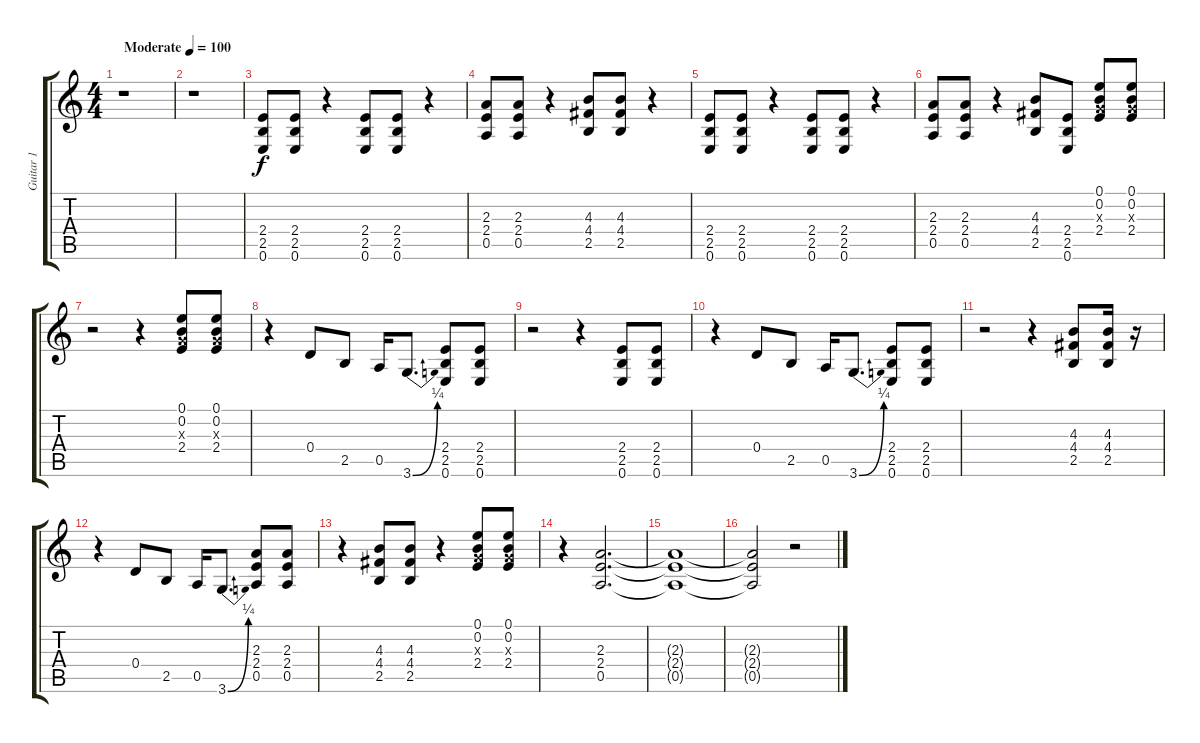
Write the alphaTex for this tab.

\track ("Guitar 1" "Guitar 1") {instrument overdrivenguitar}
\staff {score tabs}
\tuning (E4 B3 G3 D3 A2 E2) {hide}
\ts (4 4)
\tempo (100 "Moderate")
\clef g2
\ks c
r.1{dy f instrument overdrivenguitar} |
r.1 |
(2.4 2.5 0.6).8 (2.4 2.5 0.6).8 r.4 (2.4 2.5 0.6).8 (2.4 2.5 0.6).8 r.4 |
(2.3 2.4 0.5).8 (2.3 2.4 0.5).8 r.4 (4.3 4.4 2.5).8 (4.3 4.4 2.5).8 r.4{txt ""} |
(2.4 2.5 0.6).8 (2.4 2.5 0.6).8 r.4 (2.4 2.5 0.6).8 (2.4 2.5 0.6).8 r.4 |
(2.3 2.4 0.5).8 (2.3 2.4 0.5).8 r.4 (4.3 4.4 2.5).8 (2.4 2.5 0.6).8 (0.1 0.2 0.3{x} 2.4).8 (0.1 0.2 0.3{x} 2.4).8 |
r.2 r.4 (0.1 0.2 0.3{x} 2.4).8 (0.1 0.2 0.3{x} 2.4).8 |
r.4 0.4.8 2.5.8 0.5.16 3.6{be (bend 0 0 60 1)}.8{d} (2.4 2.5 0.6).8 (2.4 2.5 0.6).8 |
r.2 r.4 (2.4 2.5 0.6).8 (2.4 2.5 0.6).8 |
r.4 0.4.8 2.5.8 0.5.16 3.6{be (bend 0 0 60 1)}.8{d} (2.4 2.5 0.6).8 (2.4 2.5 0.6).8 |
r.2 r.4 (4.3 4.4 2.5).8 (4.3 4.4 2.5).16 r.16 |
r.4 0.4.8 2.5.8 0.5.16 3.6{be (bend 0 0 60 1)}.8{d} (2.3 2.4 0.5).8 (2.3 2.4 0.5).8 |
r.4 (4.3 4.4 2.5).8 (4.3 4.4 2.5).8 r.4 (0.1 0.2 0.3{x} 2.4).8 (0.1 0.2 0.3{x} 2.4).8 |
r.4 (2.3 2.4 0.5).2{d} |
(2.3{t} 2.4{t} 0.5{t}).1 |
(2.3{t} 2.4{t} 0.5{t}).2 r.2
